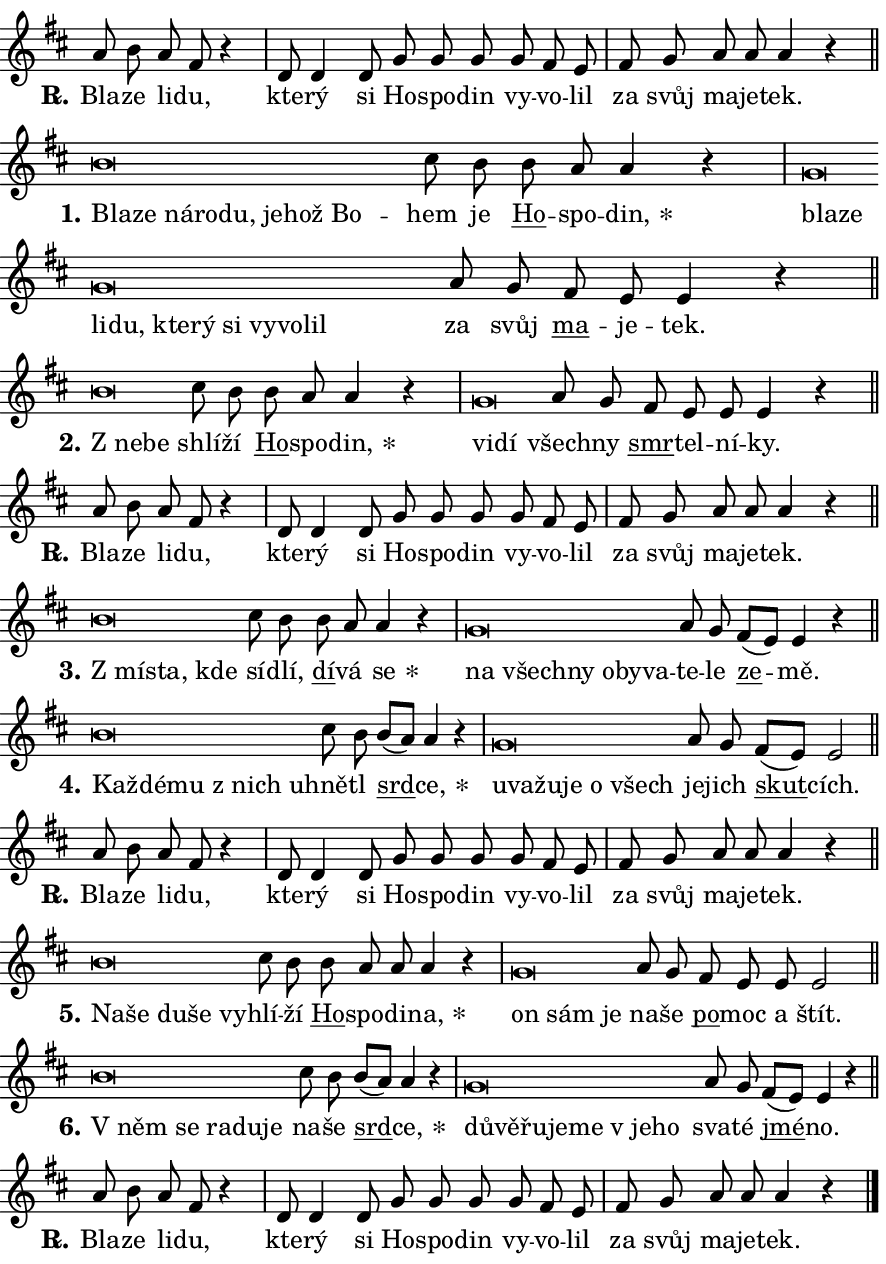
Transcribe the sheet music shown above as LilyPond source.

\version "2.24.0"
\header { tagline = "" }
\paper {
  indent = 0\cm
  top-margin = 0\cm
  right-margin = 0.13\cm % to fit lyric hyphens
  bottom-margin = 0\cm
  left-margin = 0\cm
  paper-width = 15\cm
  page-breaking = #ly:one-page-breaking
  system-system-spacing.basic-distance = #11
  score-system-spacing.basic-distance = #11
  ragged-last = ##f
}


%% Author: Thomas Morley
%% https://lists.gnu.org/archive/html/lilypond-user/2020-05/msg00002.html
#(define (line-position grob)
"Returns position of @var[grob} in current system:
   @code{'start}, if at first time-step
   @code{'end}, if at last time-step
   @code{'middle} otherwise
"
  (let* ((col (ly:item-get-column grob))
         (ln (ly:grob-object col 'left-neighbor))
         (rn (ly:grob-object col 'right-neighbor))
         (col-to-check-left (if (ly:grob? ln) ln col))
         (col-to-check-right (if (ly:grob? rn) rn col))
         (break-dir-left
           (and
             (ly:grob-property col-to-check-left 'non-musical #f)
             (ly:item-break-dir col-to-check-left)))
         (break-dir-right
           (and
             (ly:grob-property col-to-check-right 'non-musical #f)
             (ly:item-break-dir col-to-check-right))))
        (cond ((eqv? 1 break-dir-left) 'start)
              ((eqv? -1 break-dir-right) 'end)
              (else 'middle))))

#(define (tranparent-at-line-position vctor)
  (lambda (grob)
  "Relying on @code{line-position} select the relevant enry from @var{vctor}.
Used to determine transparency,"
    (case (line-position grob)
      ((end) (not (vector-ref vctor 0)))
      ((middle) (not (vector-ref vctor 1)))
      ((start) (not (vector-ref vctor 2))))))

noteHeadBreakVisibility =
#(define-music-function (break-visibility)(vector?)
"Makes @code{NoteHead}s transparent relying on @var{break-visibility}"
#{
  \override NoteHead.transparent =
    #(tranparent-at-line-position break-visibility)
#})

#(define delete-ledgers-for-transparent-note-heads
  (lambda (grob)
    "Reads whether a @code{NoteHead} is transparent.
If so this @code{NoteHead} is removed from @code{'note-heads} from
@var{grob}, which is supposed to be @code{LedgerLineSpanner}.
As a result ledgers are not printed for this @code{NoteHead}"
    (let* ((nhds-array (ly:grob-object grob 'note-heads))
           (nhds-list
             (if (ly:grob-array? nhds-array)
                 (ly:grob-array->list nhds-array)
                 '()))
           ;; Relies on the transparent-property being done before
           ;; Staff.LedgerLineSpanner.after-line-breaking is executed.
           ;; This is fragile ...
           (to-keep
             (remove
               (lambda (nhd)
                 (ly:grob-property nhd 'transparent #f))
               nhds-list)))
      ;; TODO find a better method to iterate over grob-arrays, similiar
      ;; to filter/remove etc for lists
      ;; For now rebuilt from scratch
      (set! (ly:grob-object grob 'note-heads)  '())
      (for-each
        (lambda (nhd)
          (ly:pointer-group-interface::add-grob grob 'note-heads nhd))
        to-keep))))

squashNotes = {
  \override NoteHead.X-extent = #'(-0.2 . 0.2)
  \override NoteHead.Y-extent = #'(-0.75 . 0)
  \override NoteHead.stencil =
    #(lambda (grob)
       (let ((pos (ly:grob-property grob 'staff-position)))
         (begin
           (if (< pos -7) (display "ERROR: Lower brevis then expected\n") (display ""))
           (if (<= pos -6) ly:text-interface::print ly:note-head::print))))
}
unSquashNotes = {
  \revert NoteHead.X-extent
  \revert NoteHead.Y-extent
  \revert NoteHead.stencil
}

hideNotes = \noteHeadBreakVisibility #begin-of-line-visible
unHideNotes = \noteHeadBreakVisibility #all-visible

% work-around for resetting accidentals
% https://lilypond.org/doc/v2.23/Documentation/notation/displaying-rhythms#unmetered-music
cadenzaMeasure = {
  \cadenzaOff
  \partial 1024 s1024
  \cadenzaOn
}

#(define-markup-command (accent layout props text) (markup?)
  "Underline accented syllable"
  (interpret-markup layout props
    #{\markup \override #'(offset . 4.3) \underline { #text }#}))

responsum = \markup \concat {
  "R" \hspace #-1.05 \path #0.1 #'((moveto 0 0.07) (lineto 0.9 0.8)) \hspace #0.05 "."
}

spaceSize = #0.6828661417322834 % exact space size for TeX Gyre Schola

\layout {
  \context {
    \Staff
    \remove "Time_signature_engraver"
    \override LedgerLineSpanner.after-line-breaking = #delete-ledgers-for-transparent-note-heads
  }
  \context {
    \Lyrics {
      \override LyricSpace.minimum-distance = \spaceSize
      \override LyricText.font-name = #"TeX Gyre Schola"
      \override LyricText.font-size = 1
      \override StanzaNumber.font-name = #"TeX Gyre Schola Bold"
      \override StanzaNumber.font-size = 1
    }
  }
  \context {
    \Score 
    \override NoteHead.text =
      #(lambda (grob) 
        (let ((pos (ly:grob-property grob 'staff-position)))
          #{\markup {
            \combine
              \halign #-0.55 \raise #(if (= pos -6) 0 0.5) \override #'(thickness . 2) \draw-line #'(3.2 . 0)
              \musicglyph "noteheads.sM1"
          }#}))
  }
}

% magnetic-lyrics.ily
%
%   written by
%     Jean Abou Samra <jean@abou-samra.fr>
%     Werner Lemberg <wl@gnu.org>
%
%   adapted by
%     Jiri Hon <jiri.hon@gmail.com>
%
% Version 2022-Apr-15

% https://www.mail-archive.com/lilypond-user@gnu.org/msg149350.html

#(define (Left_hyphen_pointer_engraver context)
   "Collect syllable-hyphen-syllable occurrences in lyrics and store
them in properties.  This engraver only looks to the left.  For
example, if the lyrics input is @code{foo -- bar}, it does the
following.

@itemize @bullet
@item
Set the @code{text} property of the @code{LyricHyphen} grob between
@q{foo} and @q{bar} to @code{foo}.

@item
Set the @code{left-hyphen} property of the @code{LyricText} grob with
text @q{foo} to the @code{LyricHyphen} grob between @q{foo} and
@q{bar}.
@end itemize

Use this auxiliary engraver in combination with the
@code{lyric-@/text::@/apply-@/magnetic-@/offset!} hook."
   (let ((hyphen #f)
         (text #f))
     (make-engraver
      (acknowledgers
       ((lyric-syllable-interface engraver grob source-engraver)
        (set! text grob)))
      (end-acknowledgers
       ((lyric-hyphen-interface engraver grob source-engraver)
        ;(when (not (grob::has-interface grob 'lyric-space-interface))
          (set! hyphen grob)));)
      ((stop-translation-timestep engraver)
       (when (and text hyphen)
         (ly:grob-set-object! text 'left-hyphen hyphen))
       (set! text #f)
       (set! hyphen #f)))))

#(define (lyric-text::apply-magnetic-offset! grob)
   "If the space between two syllables is less than the value in
property @code{LyricText@/.details@/.squash-threshold}, move the right
syllable to the left so that it gets concatenated with the left
syllable.

Use this function as a hook for
@code{LyricText@/.after-@/line-@/breaking} if the
@code{Left_@/hyphen_@/pointer_@/engraver} is active."
   (let ((hyphen (ly:grob-object grob 'left-hyphen #f)))
     (when hyphen
       (let ((left-text (ly:spanner-bound hyphen LEFT)))
         (when (grob::has-interface left-text 'lyric-syllable-interface)
           (let* ((common (ly:grob-common-refpoint grob left-text X))
                  (this-x-ext (ly:grob-extent grob common X))
                  (left-x-ext
                   (begin
                     ;; Trigger magnetism for left-text.
                     (ly:grob-property left-text 'after-line-breaking)
                     (ly:grob-extent left-text common X)))
                  ;; `delta` is the gap width between two syllables.
                  (delta (- (interval-start this-x-ext)
                            (interval-end left-x-ext)))
                  (details (ly:grob-property grob 'details))
                  (threshold (assoc-get 'squash-threshold details 0.2)))
             (when (< delta threshold)
               (let* (;; We have to manipulate the input text so that
                      ;; ligatures crossing syllable boundaries are not
                      ;; disabled.  For languages based on the Latin
                      ;; script this is essentially a beautification.
                      ;; However, for non-Western scripts it can be a
                      ;; necessity.
                      (lt (ly:grob-property left-text 'text))
                      (rt (ly:grob-property grob 'text))
                      (is-space (grob::has-interface hyphen 'lyric-space-interface))
                      (space (if is-space " " ""))
                      (extra-delta (if is-space spaceSize 0))
                      ;; Append new syllable.
                      (ltrt-space (if (and (string? lt) (string? rt))
                                (string-append lt space rt)
                                (make-concat-markup (list lt space rt))))
                      ;; Right-align `ltrt` to the right side.
                      (ltrt-space-markup (grob-interpret-markup
                               grob
                               (make-translate-markup
                                (cons (interval-length this-x-ext) 0)
                                (make-right-align-markup ltrt-space)))))
                 (begin
                   ;; Don't print `left-text`.
                   (ly:grob-set-property! left-text 'stencil #f)
                   ;; Set text and stencil (which holds all collected
                   ;; syllables so far) and shift it to the left.
                   (ly:grob-set-property! grob 'text ltrt-space)
                   (ly:grob-set-property! grob 'stencil ltrt-space-markup)
                   (ly:grob-translate-axis! grob (- (- delta extra-delta)) X))))))))))


#(define (lyric-hyphen::displace-bounds-first grob)
   ;; Make very sure this callback isn't triggered too early.
   (let ((left (ly:spanner-bound grob LEFT))
         (right (ly:spanner-bound grob RIGHT)))
     (ly:grob-property left 'after-line-breaking)
     (ly:grob-property right 'after-line-breaking)
     (ly:lyric-hyphen::print grob)))

squashThreshold = #0.4

\layout {
  \context {
    \Lyrics
    \consists #Left_hyphen_pointer_engraver
    \override LyricText.after-line-breaking =
      #lyric-text::apply-magnetic-offset!
    \override LyricHyphen.stencil = #lyric-hyphen::displace-bounds-first
    \override LyricText.details.squash-threshold = \squashThreshold
    \override LyricHyphen.minimum-distance = 0
    \override LyricHyphen.minimum-length = \squashThreshold
  }
}

squashText = \override LyricText.details.squash-threshold = 9999
unSquashText = \override LyricText.details.squash-threshold = \squashThreshold

leftText = \override LyricText.self-alignment-X = #LEFT
unLeftText = \revert LyricText.self-alignment-X

starOffset = #(lambda (grob) 
                (let ((x_offset (ly:self-alignment-interface::aligned-on-x-parent grob)))
                  (if (= x_offset 0) 0 (+ x_offset 1.2))))

star = #(define-music-function (syllable)(string?)
"Append star separator at the end of a syllable"
#{
  \once \override LyricText.X-offset = #starOffset
  \lyricmode { \markup {
    #syllable
    \override #'((font-name . "TeX Gyre Schola Bold")) \hspace #0.2 \lower #0.65 \larger "*"
  } }
#})

starAccent = #(define-music-function (syllable)(string?)
"Append star separator at the end of a syllable and make accent"
#{
  \once \override LyricText.X-offset = #starOffset
  \lyricmode { \markup {
    \accent #syllable
    \override #'((font-name . "TeX Gyre Schola Bold")) \hspace #0.2 \lower #0.65 \larger "*"
  } }
#})

breath = #(define-music-function (syllable)(string?)
"Append breathing indicator at the end of a syllable"
#{
  \lyricmode { \markup { #syllable "+" } }
#})

optionalBreath = #(define-music-function (syllable)(string?)
"Append optional breathing indicator at the end of a syllable"
#{
  \lyricmode { \markup { #syllable "(+)" } }
#})


\score {
    <<
        \new Voice = "melody" { \cadenzaOn \key d \major \relative { a'8 b a fis r4 \cadenzaMeasure \bar "|" d8 d4 d8 \bar "" g g g \bar "" g fis e \cadenzaMeasure \bar "|" fis g a a a4 r \cadenzaMeasure \bar "||" \break } }
        \new Lyrics \lyricsto "melody" { \lyricmode { \set stanza = \responsum
Bla -- ze li -- du, kte -- rý si Ho -- spo -- din vy -- vo -- lil za svůj ma -- je -- tek. } }
    >>
    \layout {}
}

\score {
    <<
        \new Voice = "melody" { \cadenzaOn \key d \major \relative { \squashNotes b'\breve*1/16 \hideNotes \breve*1/16 \bar "" \breve*1/16 \bar "" \breve*1/16 \bar "" \breve*1/16 \bar "" \breve*1/16 \bar "" \breve*1/16 \breve*1/16 \bar "" \unHideNotes \unSquashNotes cis8 b \bar "" b a a4 r \cadenzaMeasure \bar "|" \squashNotes g\breve*1/16 \hideNotes \breve*1/16 \bar "" \breve*1/16 \bar "" \breve*1/16 \bar "" \breve*1/16 \bar "" \breve*1/16 \bar "" \breve*1/16 \bar "" \breve*1/16 \bar "" \breve*1/16 \breve*1/16 \bar "" \unHideNotes \unSquashNotes a8 g \bar "" fis e e4 r \cadenzaMeasure \bar "||" \break } }
        \new Lyrics \lyricsto "melody" { \lyricmode { \set stanza = "1."
\leftText Bla -- \squashText ze ná -- ro -- du, je -- hož Bo -- \unLeftText \unSquashText hem je \markup \accent Ho -- spo -- \star din, \leftText bla -- \squashText ze li -- du, kte -- rý si vy -- vo -- lil \unLeftText \unSquashText za svůj \markup \accent ma -- je -- tek. } }
    >>
    \layout {}
}

\score {
    <<
        \new Voice = "melody" { \cadenzaOn \key d \major \relative { \squashNotes b'\breve*1/16 \hideNotes \breve*1/16 \bar "" \unHideNotes \unSquashNotes cis8 b \bar "" b a a4 r \cadenzaMeasure \bar "|" \squashNotes g\breve*1/16 \hideNotes \breve*1/16 \bar "" \unHideNotes \unSquashNotes a8 g \bar "" fis e e e4 r \cadenzaMeasure \bar "||" \break } }
        \new Lyrics \lyricsto "melody" { \lyricmode { \set stanza = "2."
\leftText "Z ne" -- \squashText be \unLeftText \unSquashText shlí -- ží \markup \accent Ho -- spo -- \star din, \leftText vi -- \squashText dí \unLeftText \unSquashText všech -- ny \markup \accent smr -- tel -- ní -- ky. } }
    >>
    \layout {}
}

\score {
    <<
        \new Voice = "melody" { \cadenzaOn \key d \major \relative { a'8 b a fis r4 \cadenzaMeasure \bar "|" d8 d4 d8 \bar "" g g g \bar "" g fis e \cadenzaMeasure \bar "|" fis g a a a4 r \cadenzaMeasure \bar "||" \break } }
        \new Lyrics \lyricsto "melody" { \lyricmode { \set stanza = \responsum
Bla -- ze li -- du, kte -- rý si Ho -- spo -- din vy -- vo -- lil za svůj ma -- je -- tek. } }
    >>
    \layout {}
}

\score {
    <<
        \new Voice = "melody" { \cadenzaOn \key d \major \relative { \squashNotes b'\breve*1/16 \hideNotes \breve*1/16 \breve*1/16 \bar "" \unHideNotes \unSquashNotes cis8 b \bar "" b a a4 r \cadenzaMeasure \bar "|" \squashNotes g\breve*1/16 \hideNotes \breve*1/16 \bar "" \breve*1/16 \bar "" \breve*1/16 \bar "" \breve*1/16 \breve*1/16 \bar "" \unHideNotes \unSquashNotes a8 g \bar "" fis[( e)] e4 r \cadenzaMeasure \bar "||" \break } }
        \new Lyrics \lyricsto "melody" { \lyricmode { \set stanza = "3."
\leftText "Z mí" -- \squashText sta, kde \unLeftText \unSquashText sí -- dlí, \markup \accent dí -- vá \star se \leftText na \squashText všech -- ny o -- by -- va -- \unLeftText \unSquashText te -- le \markup \accent ze -- mě. } }
    >>
    \layout {}
}

\score {
    <<
        \new Voice = "melody" { \cadenzaOn \key d \major \relative { \squashNotes b'\breve*1/16 \hideNotes \breve*1/16 \bar "" \breve*1/16 \bar "" \breve*1/16 \breve*1/16 \bar "" \unHideNotes \unSquashNotes cis8 b \bar "" b[( a)] a4 r \cadenzaMeasure \bar "|" \squashNotes g\breve*1/16 \hideNotes \breve*1/16 \bar "" \breve*1/16 \bar "" \breve*1/16 \bar "" \breve*1/16 \breve*1/16 \bar "" \unHideNotes \unSquashNotes a8 g \bar "" fis[( e)] e2 \cadenzaMeasure \bar "||" \break } }
        \new Lyrics \lyricsto "melody" { \lyricmode { \set stanza = "4."
\leftText Kaž -- \squashText dé -- mu "z nich" u -- \unLeftText \unSquashText hně -- tl \markup \accent srd -- \star ce, \leftText u -- \squashText va -- žu -- je o všech \unLeftText \unSquashText je -- jich \markup \accent skut -- cích. } }
    >>
    \layout {}
}

\score {
    <<
        \new Voice = "melody" { \cadenzaOn \key d \major \relative { a'8 b a fis r4 \cadenzaMeasure \bar "|" d8 d4 d8 \bar "" g g g \bar "" g fis e \cadenzaMeasure \bar "|" fis g a a a4 r \cadenzaMeasure \bar "||" \break } }
        \new Lyrics \lyricsto "melody" { \lyricmode { \set stanza = \responsum
Bla -- ze li -- du, kte -- rý si Ho -- spo -- din vy -- vo -- lil za svůj ma -- je -- tek. } }
    >>
    \layout {}
}

\score {
    <<
        \new Voice = "melody" { \cadenzaOn \key d \major \relative { \squashNotes b'\breve*1/16 \hideNotes \breve*1/16 \bar "" \breve*1/16 \bar "" \breve*1/16 \breve*1/16 \bar "" \unHideNotes \unSquashNotes cis8 b \bar "" b a a a4 r \cadenzaMeasure \bar "|" \squashNotes g\breve*1/16 \hideNotes \breve*1/16 \breve*1/16 \bar "" \unHideNotes \unSquashNotes a8 g \bar "" fis e e e2 \cadenzaMeasure \bar "||" \break } }
        \new Lyrics \lyricsto "melody" { \lyricmode { \set stanza = "5."
\leftText Na -- \squashText še du -- še vy -- \unLeftText \unSquashText hlí -- ží \markup \accent Ho -- spo -- di -- \star na, \leftText on \squashText sám je \unLeftText \unSquashText na -- še \markup \accent po -- moc a štít. } }
    >>
    \layout {}
}

\score {
    <<
        \new Voice = "melody" { \cadenzaOn \key d \major \relative { \squashNotes b'\breve*1/16 \hideNotes \breve*1/16 \bar "" \breve*1/16 \bar "" \breve*1/16 \breve*1/16 \bar "" \unHideNotes \unSquashNotes cis8 b \bar "" b[( a)] a4 r \cadenzaMeasure \bar "|" \squashNotes g\breve*1/16 \hideNotes \breve*1/16 \bar "" \breve*1/16 \bar "" \breve*1/16 \bar "" \breve*1/16 \bar "" \breve*1/16 \breve*1/16 \bar "" \unHideNotes \unSquashNotes a8 g \bar "" fis[( e)] e4 r \cadenzaMeasure \bar "||" \break } }
        \new Lyrics \lyricsto "melody" { \lyricmode { \set stanza = "6."
\leftText "V něm" \squashText se ra -- du -- je \unLeftText \unSquashText na -- še \markup \accent srd -- \star ce, \leftText dů -- \squashText vě -- řu -- je -- me "v je" -- ho \unLeftText \unSquashText sva -- té \markup \accent jmé -- no. } }
    >>
    \layout {}
}

\score {
    <<
        \new Voice = "melody" { \cadenzaOn \key d \major \relative { a'8 b a fis r4 \cadenzaMeasure \bar "|" d8 d4 d8 \bar "" g g g \bar "" g fis e \cadenzaMeasure \bar "|" fis g a a a4 r \cadenzaMeasure \bar "||" \break } \bar "|." }
        \new Lyrics \lyricsto "melody" { \lyricmode { \set stanza = \responsum
Bla -- ze li -- du, kte -- rý si Ho -- spo -- din vy -- vo -- lil za svůj ma -- je -- tek. } }
    >>
    \layout {}
}
